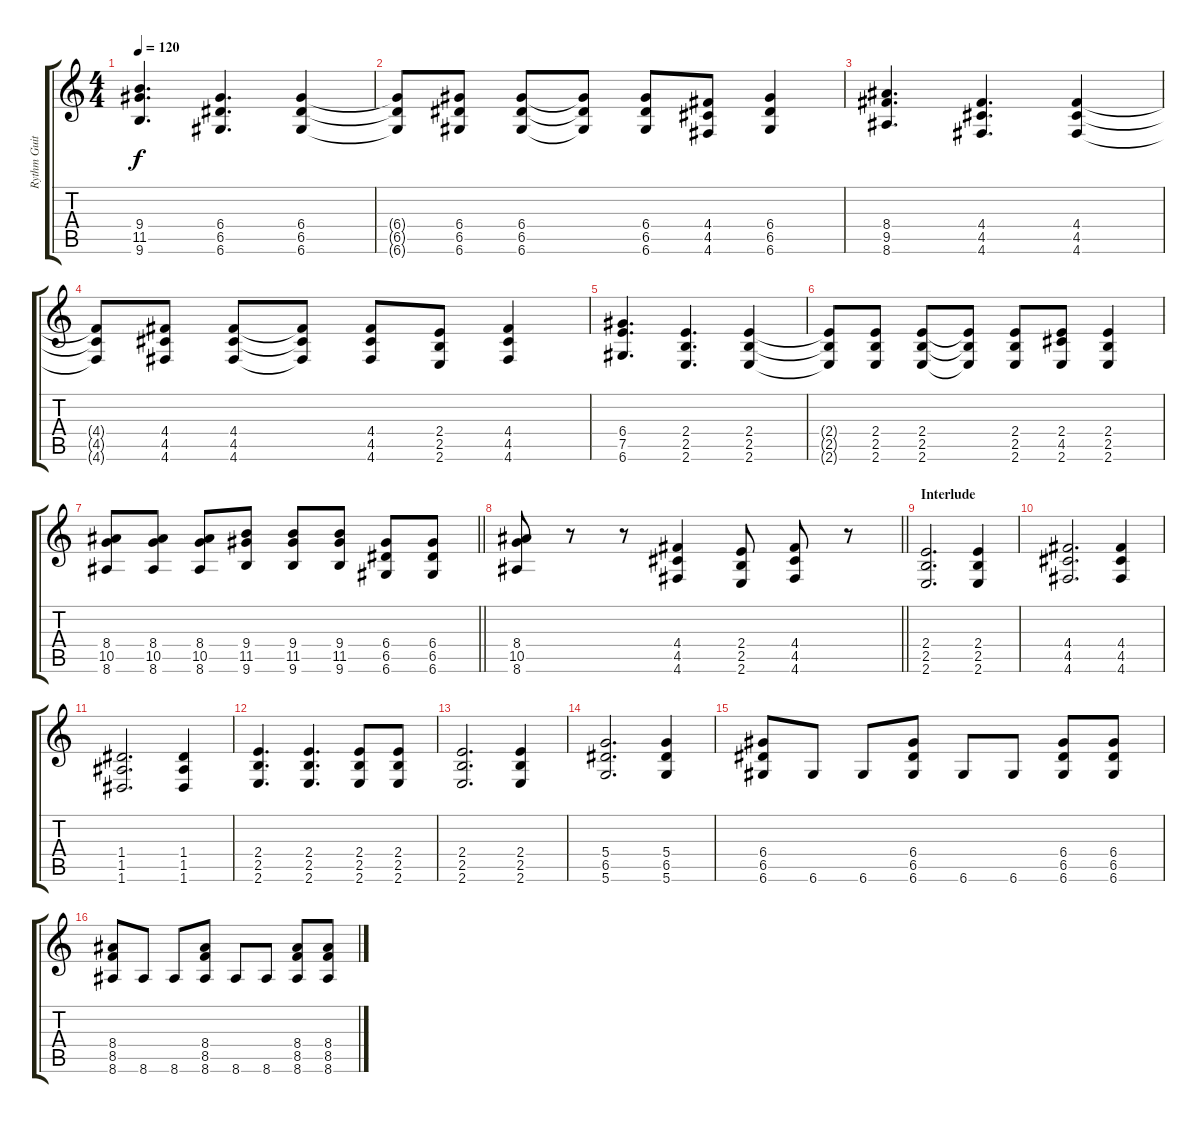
\track ("Rythm Guitar (Andy)" "Rythm Guit") {instrument overdrivenguitar bank 29}
\staff {score tabs}
\tuning (E4 B3 G3 D3 A2 D2) {hide}
\ts (4 4)
\tempo 120
\clef g2
\ks c
(9.4 11.5 9.6).4{d dy f} (6.4 6.5 6.6).4{d} (6.4 6.5 6.6).4 |
(6.4{t} 6.5{t} 6.6{t}).8 (6.4 6.5 6.6).8 (6.4 6.5 6.6).8 (6.4{t} 6.5{t} 6.6{t}).8 (6.4 6.5 6.6).8 (4.4 4.5 4.6).8 (6.4 6.5 6.6).4 |
(8.4 9.5 8.6).4{d} (4.4 4.5 4.6).4{d} (4.4 4.5 4.6).4 |
(4.4{t} 4.5{t} 4.6{t}).8 (4.4 4.5 4.6).8 (4.4 4.5 4.6).8 (4.4{t} 4.5{t} 4.6{t}).8 (4.4 4.5 4.6).8 (2.4 2.5 2.6).8 (4.4 4.5 4.6).4 |
(6.4 7.5 6.6).4{d} (2.4 2.5 2.6).4{d} (2.4 2.5 2.6).4 |
(2.4{t} 2.5{t} 2.6{t}).8 (2.4 2.5 2.6).8 (2.4 2.5 2.6).8 (2.4{t} 2.5{t} 2.6{t}).8 (2.4 2.5 2.6).8 (2.4 4.5 2.6).8 (2.4 2.5 2.6).4 |
\barLineRight lightlight
(8.4 10.5 8.6).8 (8.4 10.5 8.6).8 (8.4 10.5 8.6).8 (9.4 11.5 9.6).8 (9.4 11.5 9.6).8 (9.4 11.5 9.6).8 (6.4 6.5 6.6).8 (6.4 6.5 6.6).8 |
\section ("" "")
\barLineRight lightlight
(8.4 10.5 8.6).8 r.8 r.8 (4.4 4.5 4.6).4 (2.4 2.5 2.6).8 (4.4 4.5 4.6).8 r.8 |
\section ("" "Interlude")
(2.4 2.5 2.6).2{d} (2.4 2.5 2.6).4 |
(4.4 4.5 4.6).2{d} (4.4 4.5 4.6).4 |
(1.4 1.5 1.6).2{d} (1.4 1.5 1.6).4 |
(2.4 2.5 2.6).4{d} (2.4 2.5 2.6).4{d} (2.4 2.5 2.6).8 (2.4 2.5 2.6).8 |
(2.4 2.5 2.6).2{d} (2.4 2.5 2.6).4 |
(5.4 6.5 5.6).2{d} (5.4 6.5 5.6).4 |
(6.4 6.5 6.6).8 6.6.8 6.6.8 (6.4 6.5 6.6).8 6.6.8 6.6.8 (6.4 6.5 6.6).8 (6.4 6.5 6.6).8 |
(8.4 8.5 8.6).8 8.6.8 8.6.8 (8.4 8.5 8.6).8 8.6.8 8.6.8 (8.4 8.5 8.6).8 (8.4 8.5 8.6).8
